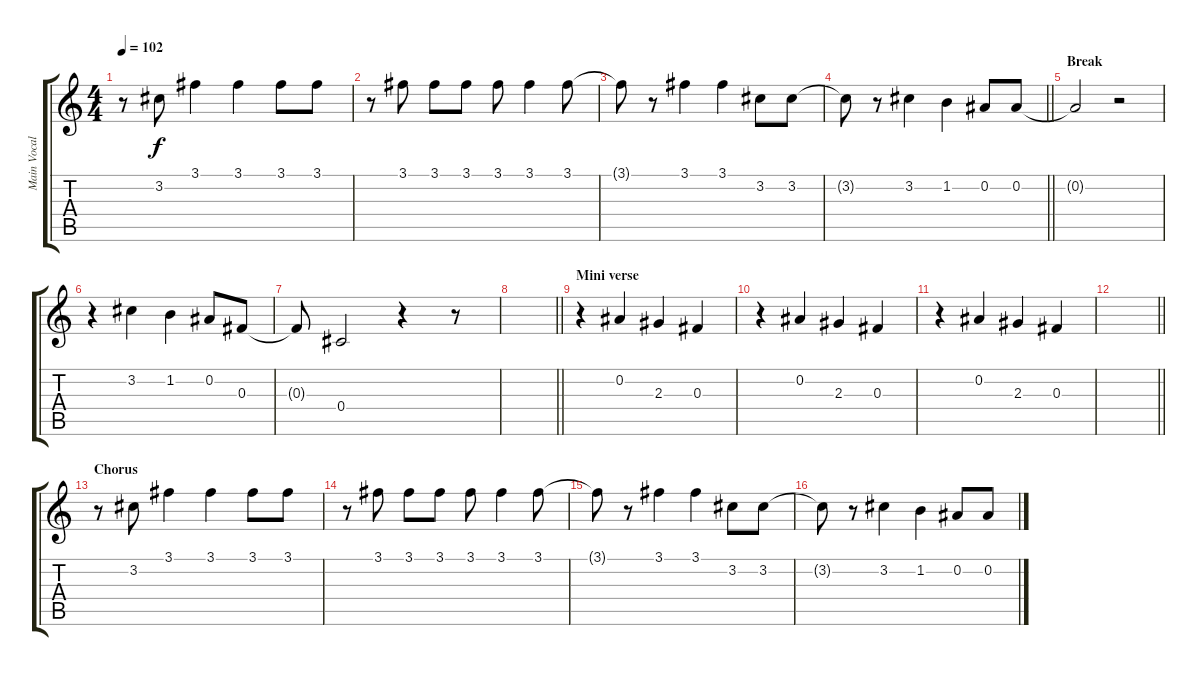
\track ("Main Vocals" "Main Vocal") {instrument electricguitarjazz}
\staff {score tabs}
\tuning (Eb4 Bb3 Gb3 Db3 Ab2 Eb2) {hide}
\ts (4 4)
\tempo 102
\clef g2
\ks c
r.8{dy f} 3.2.8 3.1.4 3.1.4 3.1.8 3.1.8 |
r.8 3.1.8 3.1.8 3.1.8 3.1.8 3.1.4 3.1.8 |
3.1{t}.8 r.8 3.1.4 3.1.4 3.2.8 3.2.8 |
\barLineRight lightlight
3.2{t}.8 r.8 3.2.4 1.2.4 0.2.8 0.2.8 |
\section ("" "Break")
0.2{t}.2 r.2 |
r.4 3.2.4 1.2.4 0.2.8 0.3.8 |
0.3{t}.8 0.4.2 r.4 r.8 |
\barLineRight lightlight
|
\section ("" "Mini verse")
r.4 0.2.4 2.3.4 0.3.4 |
r.4 0.2.4 2.3.4 0.3.4 |
r.4 0.2.4 2.3.4 0.3.4 |
\barLineRight lightlight
|
\section ("" "Chorus")
r.8 3.2.8 3.1.4 3.1.4 3.1.8 3.1.8 |
r.8 3.1.8 3.1.8 3.1.8 3.1.8 3.1.4 3.1.8 |
3.1{t}.8 r.8 3.1.4 3.1.4 3.2.8 3.2.8 |
3.2{t}.8 r.8 3.2.4 1.2.4 0.2.8 0.2.8
